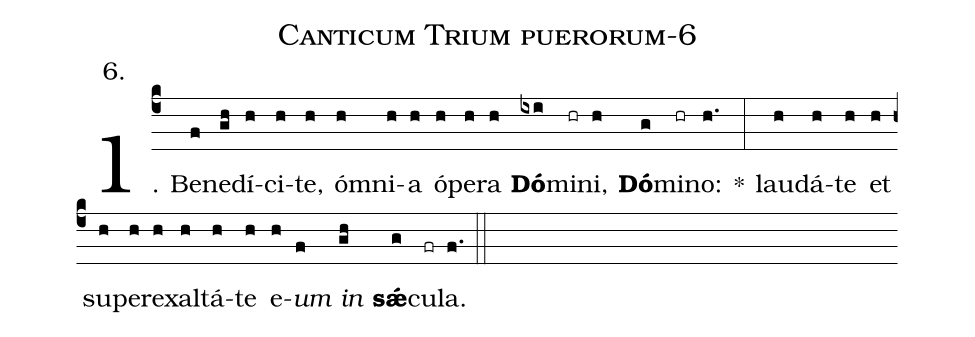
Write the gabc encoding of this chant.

name: Canticum Trium puerorum-6;
annotation: 6.;
%%
(c4)1. Be(f)ne(gh)dí(h)ci(h)te,(h) óm(h)ni(h)a(h) ó(h)pe(h)ra(h) <b>Dó</b>(ixi)mi(hr)ni,(h) <b>Dó</b>(g)mi(hr)no:(h.) *(:) lau(h)dá(h)te(h) et(h) su(h)per(h)ex(h)al(h)tá(h)te(h) e(h)<i>um</i>(f) <i>in</i>(gh) <b>sǽ</b>(g)cu(fr)la.(f.) (::)
